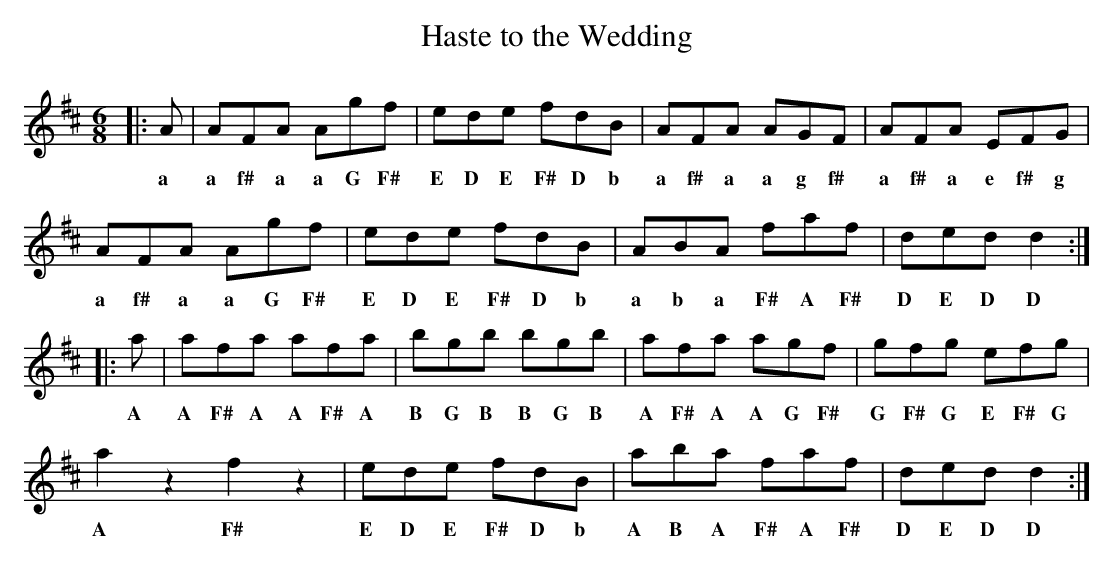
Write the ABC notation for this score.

X:1
T:Haste to the Wedding
M:6/8
L:1/8
K:D
|:A|AFA Agf|ede fdB|AFA AGF|AFA EFG|
w:a a f# a a G F# E D E F# D b a f# a a g f# a f# a e f# g
AFA Agf|ede fdB|ABA faf|ded d2:|
w:a f# a a G F# E D E F# D b a b a F# A F# D E D D
|:a|afa afa|bgb bgb|afa agf|gfg efg|
w:A A F# A A F# A B G B B G B A F# A A G F# G F# G E F# G
a2 z2 f2 z2|ede fdB|aba faf|ded d2:|
w:A F# E D E F# D b A B A F# A F# D E D D
